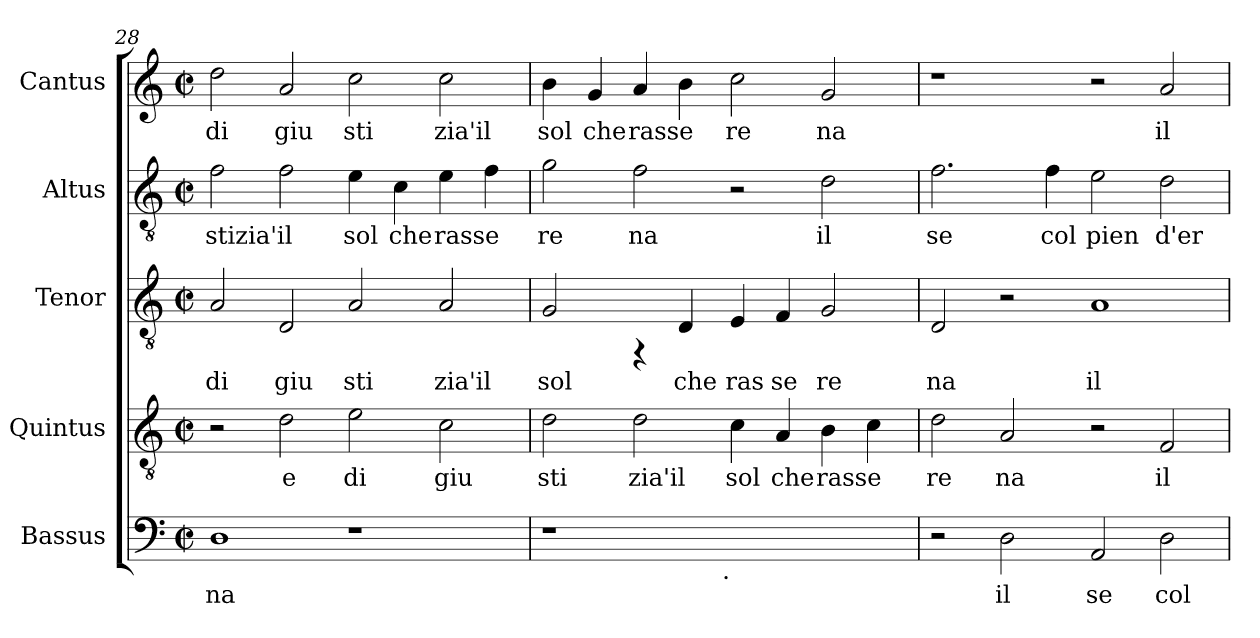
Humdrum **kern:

**kern	**text	**kern	**text	**kern	**text	**kern	**text	**kern	**text
*part5	*part5	*part4	*part4	*part3	*part3	*part2	*part2	*part1	*part1
*staff5	*staff5	*staff4	*staff4	*staff3	*staff3	*staff2	*staff2	*staff1	*staff1
*I"Bassus	*	*I"Quintus	*	*I"Tenor	*	*I"Altus	*	*I"Cantus	*
*clefF4	*	*clefGv2	*	*clefGv2	*	*clefGv2	*	*clefG2	*
*k[]	*	*k[]	*	*k[]	*	*k[]	*	*k[]	*
*C:	*	*C:	*	*C:	*	*C:	*	*C:	*
*M2/2	*	*M2/2	*	*M2/2	*	*M2/2	*	*M2/2	*
*met(c|)	*	*met(c|)	*	*met(c|)	*	*met(c|)	*	*met(c|)	*
=28	=28	=28	=28	=28	=28	=28	=28	=28	=28
!	!LO:LY:b:cj	!	!	!	!LO:LY:b	!	!LO:LY:b:cj	!	!LO:LY:b
1D	na	2r	.	2A/	di	2f\	stizia'il	2dd\	di
!	!	!	!LO:LY:b	!	!LO:LY:b	!	!LO:LY:b:cj	!	!LO:LY:b
.	.	2d\	e	2D/	giu	2f\	.	2a/	giu
!	!	!	!LO:LY:b	!	!LO:LY:b	!	!LO:LY:b:cj	!	!LO:LY:b
1r	.	2e\	di	2A/	sti	4e\	sol	2cc\	sti
!	!	!	!	!	!	!	!LO:LY:b:cj	!	!
.	.	.	.	.	.	4c\	che	.	.
!	!	!	!LO:LY:b	!	!LO:LY:b	!	!LO:LY:b:cj	!	!LO:LY:b
.	.	2c\	giu	2A/	zia'il	4e\	rasse	2cc\	zia'il
!	!	!	!	!	!	!	!LO:LY:b:cj	!	!
.	.	.	.	.	.	4f\	.	.	.
=29	=29	=29	=29	=29	=29	=29	=29	=29	=29
!	!	!	!LO:LY:b	!	!LO:LY:b	!	!LO:LY:b:cj	!	!LO:LY:b
*^	*	*	*	*	*	*	*	*	*
1r	2ryy	.	2d\	sti	2G/	sol	2g\	re	4b\	sol
!	!	!	!	!	!	!	!	!	!	!LO:LY:b
.	.	.	.	.	.	.	.	.	4g/	che
!	!	!	!	!LO:LY:b	!	!	!	!LO:LY:b:cj	!	!LO:LY:b
.	4ryy	.	2d\	zia'il	4rFF	.	2f\	na	4a/	rasse
!	!	!	!	!	!	!LO:LY:b	!	!	!	!LO:LY:b
.	8...ryy	.	.	.	4D/	che	.	.	4b\	.
!	!LO:TX:b:t=.	!	!	!	!	!	!	!	!	!
.	1ryy	.	.	.	.	.	.	.	.	.
!	!	!	!	!LO:LY:b	!	!LO:LY:b	!	!	!	!LO:LY:b
1ryy	.	.	4c\	sol	4E/	ras	2r	.	2cc\	re
!	!	!	!	!LO:LY:b	!	!LO:LY:b	!	!	!	!
.	.	.	4A/	che	4F/	se	.	.	.	.
!	!	!	!	!LO:LY:b	!	!LO:LY:b	!	!LO:LY:b:cj	!	!LO:LY:b
.	.	.	4B\	rasse	2G/	re	2d\	il	2g/	na
!	!	!	!	!LO:LY:b	!	!	!	!	!	!
.	.	.	4c\	.	.	.	.	.	.	.
.	64ryy	.	.	.	.	.	.	.	.	.
=30	=30	=30	=30	=30	=30	=30	=30	=30	=30	=30
!	!	!	!	!LO:LY:b	!	!LO:LY:b	!	!LO:LY:b:cj	!	!
*v	*v	*	*	*	*	*	*	*	*	*
2r	.	2d\	re	2D/	na	2.f\	se	1r	.
!	!LO:LY:b:cj	!	!LO:LY:b	!	!	!	!	!	!
2D\	il	2A/	na	2r	.	.	.	.	.
!	!	!	!	!	!	!	!LO:LY:b:cj	!	!
.	.	.	.	.	.	4f\	col	.	.
!	!LO:LY:b:cj	!	!	!	!LO:LY:b	!	!LO:LY:b:cj	!	!
2AA/	se	2r	.	1A	il	2e\	pien	2r	.
!	!LO:LY:b:cj	!	!LO:LY:b	!	!	!	!LO:LY:b:cj	!	!LO:LY:b
2D\	col	2F/	il	.	.	2d\	d'er	2a/	il
=	=	=	=	=	=	=	=	=	=
*-	*-	*-	*-	*-	*-	*-	*-	*-	*-
